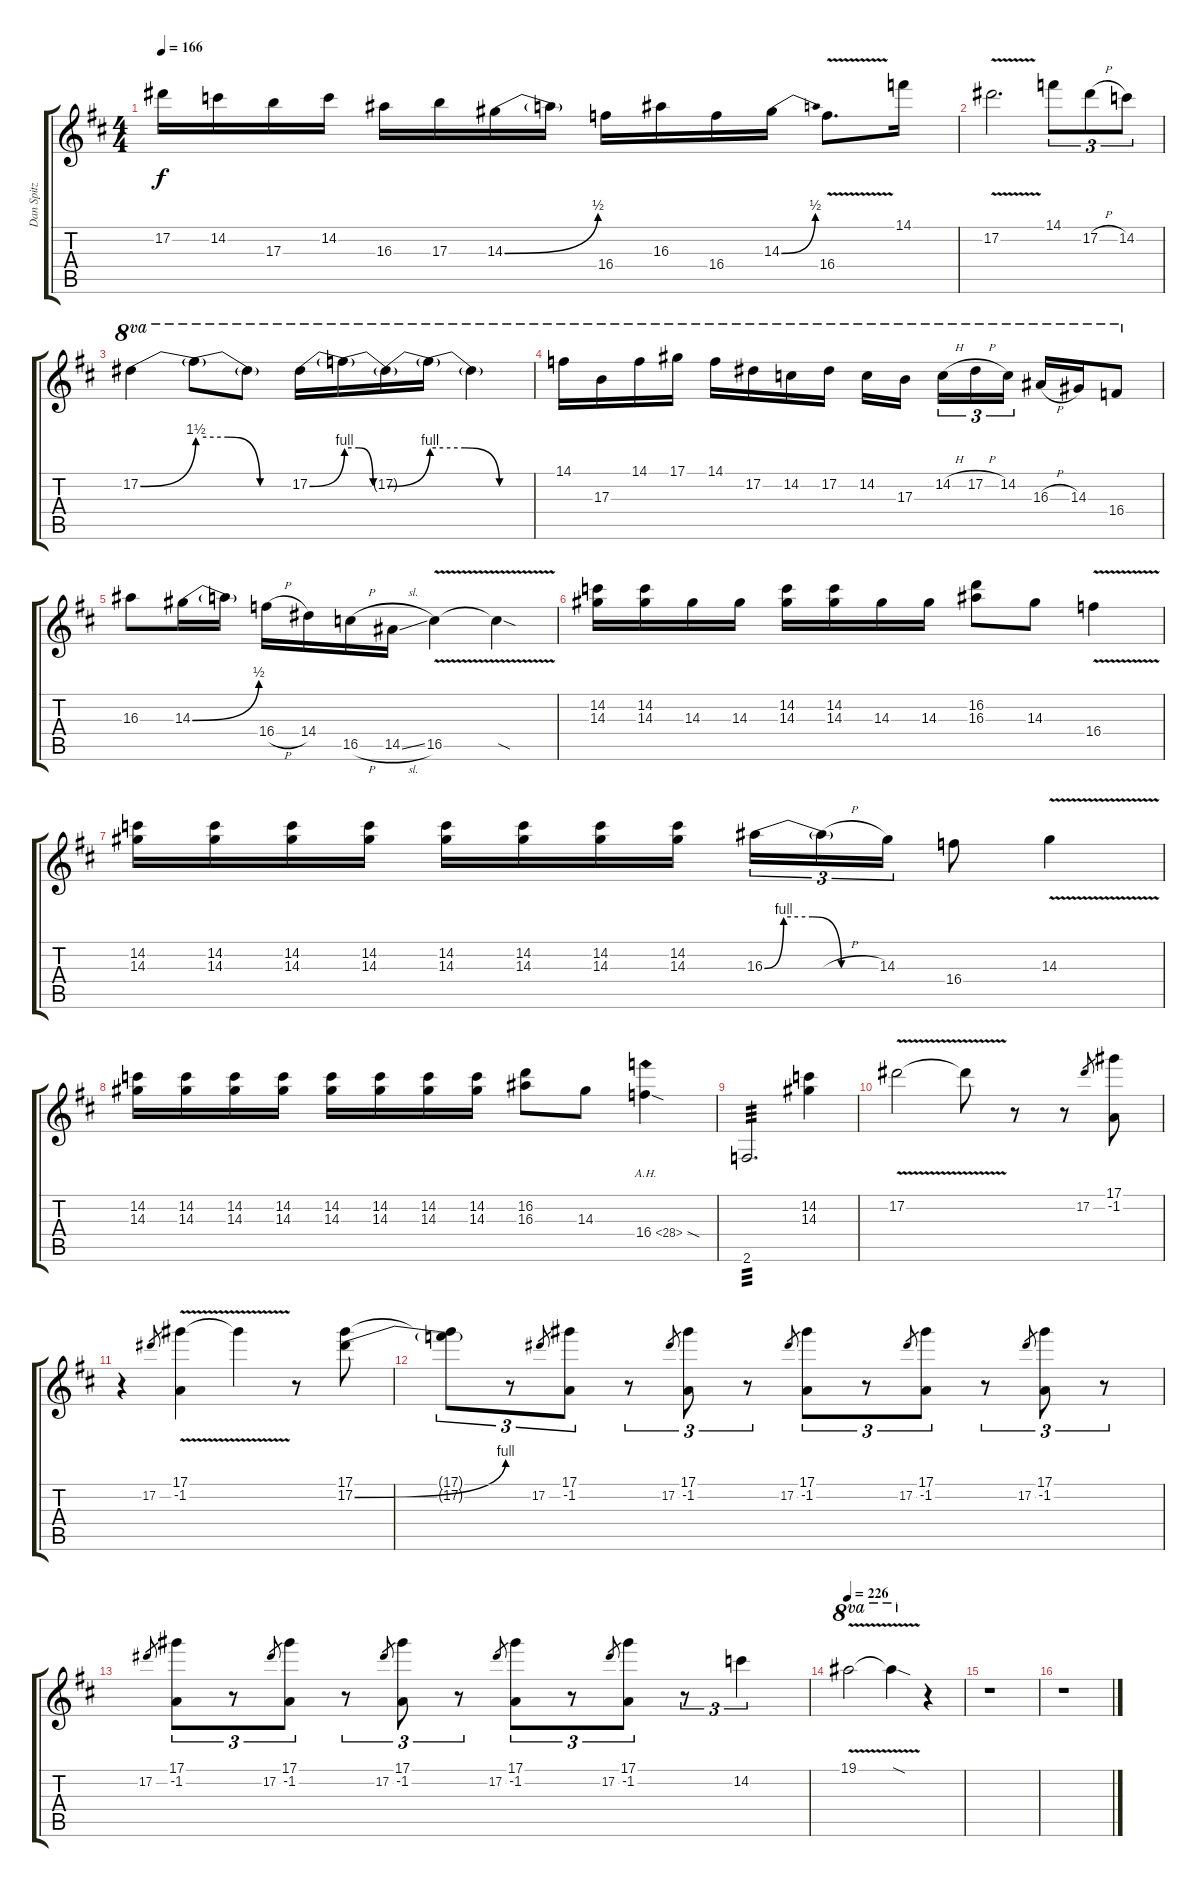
\track ("Dan Spitz Lead" "Dan Spitz ") {instrument distortionguitar}
\staff {score tabs}
\tuning (Eb4 Bb3 Gb3 Db3 Ab2 Eb2) {hide}
\ts (4 4)
\tempo 166
\clef g2
\ks d
17.2.16{dy f} 14.2.16 17.3.16 14.2.16 16.3.16 17.3.16 14.3{be (bend 0 0 60 2)}.16 14.3{t}.16 16.4.16 16.3.16 16.4.16 14.3{be (bend 0 0 60 2)}.16 16.4{v}.8{d} 14.1.16 |
17.2{v}.2{d} 14.1.8{tu (3 2)} 17.2{h}.8{tu (3 2)} 14.2.8{tu (3 2)} |
17.2{be (bend 0 0 60 6)}.4{ot 8va} 17.2{be (custom 0 6 20 6 40 0 60 0) t}.8{ot 8va} 17.2{t}.8{ot 8va} 17.2{be (bend 0 0 60 4)}.16{ot 8va} 17.2{be (custom 0 4 20 4 40 0 60 0) t}.16{ot 8va} 17.2{be (bend 0 0 60 4) t}.16{ot 8va} 17.2{be (custom 0 4 20 4 40 0 60 0) t}.16{ot 8va} 17.2{t}.4{ot 8va} |
14.1.16{ot 8va} 17.3.16{ot 8va} 14.1.16{ot 8va} 17.1.16{ot 8va} 14.1.16{ot 8va} 17.2.16{ot 8va} 14.2.16{ot 8va} 17.2.16{ot 8va} 14.2.16{ot 8va} 17.3.16{ot 8va beam splitsecondary} 14.2{h}.16{tu (3 2) ot 8va} 17.2{h}.16{tu (3 2) ot 8va} 14.2.16{tu (3 2) ot 8va} 16.3{h}.16{ot 8va} 14.3.16{ot 8va} 16.4.8{ot 8va} |
16.3.8 14.3{be (bend 0 0 60 2)}.16 14.3{t}.16 16.4{h}.16 14.4.16 16.5{h}.16 14.5{sl}.16 16.5{v}.4 16.5{sod t}.4 |
(14.2 14.3).16 (14.2 14.3).16 14.3.16 14.3.16 (14.2 14.3).16 (14.2 14.3).16 14.3.16 14.3.16 (16.2 16.3).8 14.3.8 16.4{v}.4 |
(14.2 14.3).16 (14.2 14.3).16 (14.2 14.3).16 (14.2 14.3).16 (14.2 14.3).16 (14.2 14.3).16 (14.2 14.3).16 (14.2 14.3).16 16.3{be (custom 0 0 10 4 25 4 40 0 60 0)}.16{tu (3 2)} 16.3{h t}.16{tu (3 2)} 14.3.16{tu (3 2)} 16.4.8 14.3{v}.4 |
(14.2 14.3).16 (14.2 14.3).16 (14.2 14.3).16 (14.2 14.3).16 (14.2 14.3).16 (14.2 14.3).16 (14.2 14.3).16 (14.2 14.3).16 (16.2 16.3).8 14.3.8 16.4{ah 12 sod}.4 |
2.6.2{d tp 3} (14.2 14.3).4 |
17.2{v}.2 17.2{v t}.8 r.8 r.8 17.2.8{gr} (17.1 -1.2).8 |
r.4 17.2.8{gr} (17.1{v} -1.2).4 17.1{v t}.4 r.8 (17.1 17.2{be (bend 0 0 60 4)}).8 |
(17.1{t} 17.2{t}).8{tu (3 2)} r.8{tu (3 2)} 17.2.8{gr} (17.1 -1.2).8{tu (3 2)} r.8{tu (3 2)} 17.2.8{gr} (17.1 -1.2).8{tu (3 2)} r.8{tu (3 2)} 17.2.8{gr} (17.1 -1.2).8{tu (3 2)} r.8{tu (3 2)} 17.2.8{gr} (17.1 -1.2).8{tu (3 2)} r.8{tu (3 2)} 17.2.8{gr} (17.1 -1.2).8{tu (3 2)} r.8{tu (3 2)} |
17.2.8{gr} (17.1 -1.2).8{tu (3 2)} r.8{tu (3 2)} 17.2.8{gr} (17.1 -1.2).8{tu (3 2)} r.8{tu (3 2)} 17.2.8{gr} (17.1 -1.2).8{tu (3 2)} r.8{tu (3 2)} 17.2.8{gr} (17.1 -1.2).8{tu (3 2)} r.8{tu (3 2)} 17.2.8{gr} (17.1 -1.2).8{tu (3 2)} r.8{tu (3 2)} 14.2.4{tu (3 2)} |
\tempo 226
19.1{v}.2{ot 8va} 19.1{sod t}.4{ot 8va} r.4 |
r.1 |
r.1
